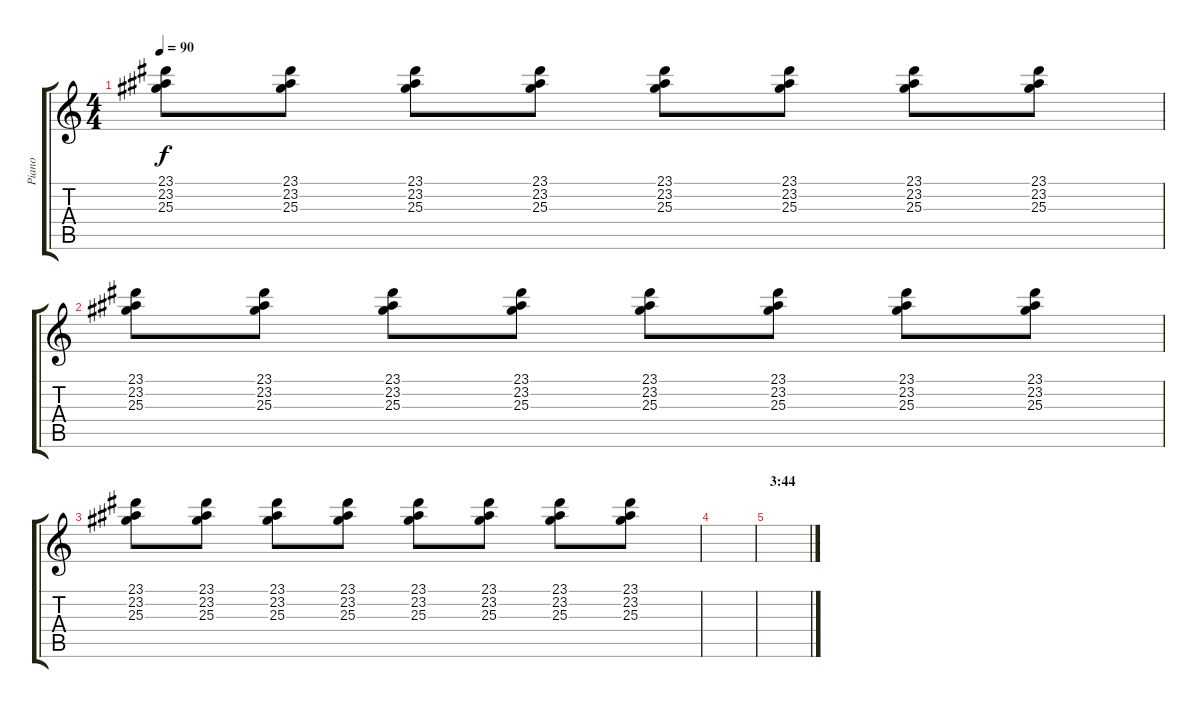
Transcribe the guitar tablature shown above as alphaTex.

\track ("Piano" "Piano") {instrument acousticgrandpiano}
\staff {score tabs}
\tuning (E4 B3 G3 D3 A2 E2) {hide}
\ts (4 4)
\tempo 90
\clef g2
\ks c
(23.1 23.2 25.3).8{dy f} (23.1 23.2 25.3).8 (23.1 23.2 25.3).8 (23.1 23.2 25.3).8 (23.1 23.2 25.3).8 (23.1 23.2 25.3).8 (23.1 23.2 25.3).8 (23.1 23.2 25.3).8 |
(23.1 23.2 25.3).8 (23.1 23.2 25.3).8 (23.1 23.2 25.3).8 (23.1 23.2 25.3).8 (23.1 23.2 25.3).8 (23.1 23.2 25.3).8 (23.1 23.2 25.3).8 (23.1 23.2 25.3).8 |
(23.1 23.2 25.3).8 (23.1 23.2 25.3).8 (23.1 23.2 25.3).8 (23.1 23.2 25.3).8 (23.1 23.2 25.3).8 (23.1 23.2 25.3).8 (23.1 23.2 25.3).8 (23.1 23.2 25.3).8 |
|
\section ("" "3:44")
